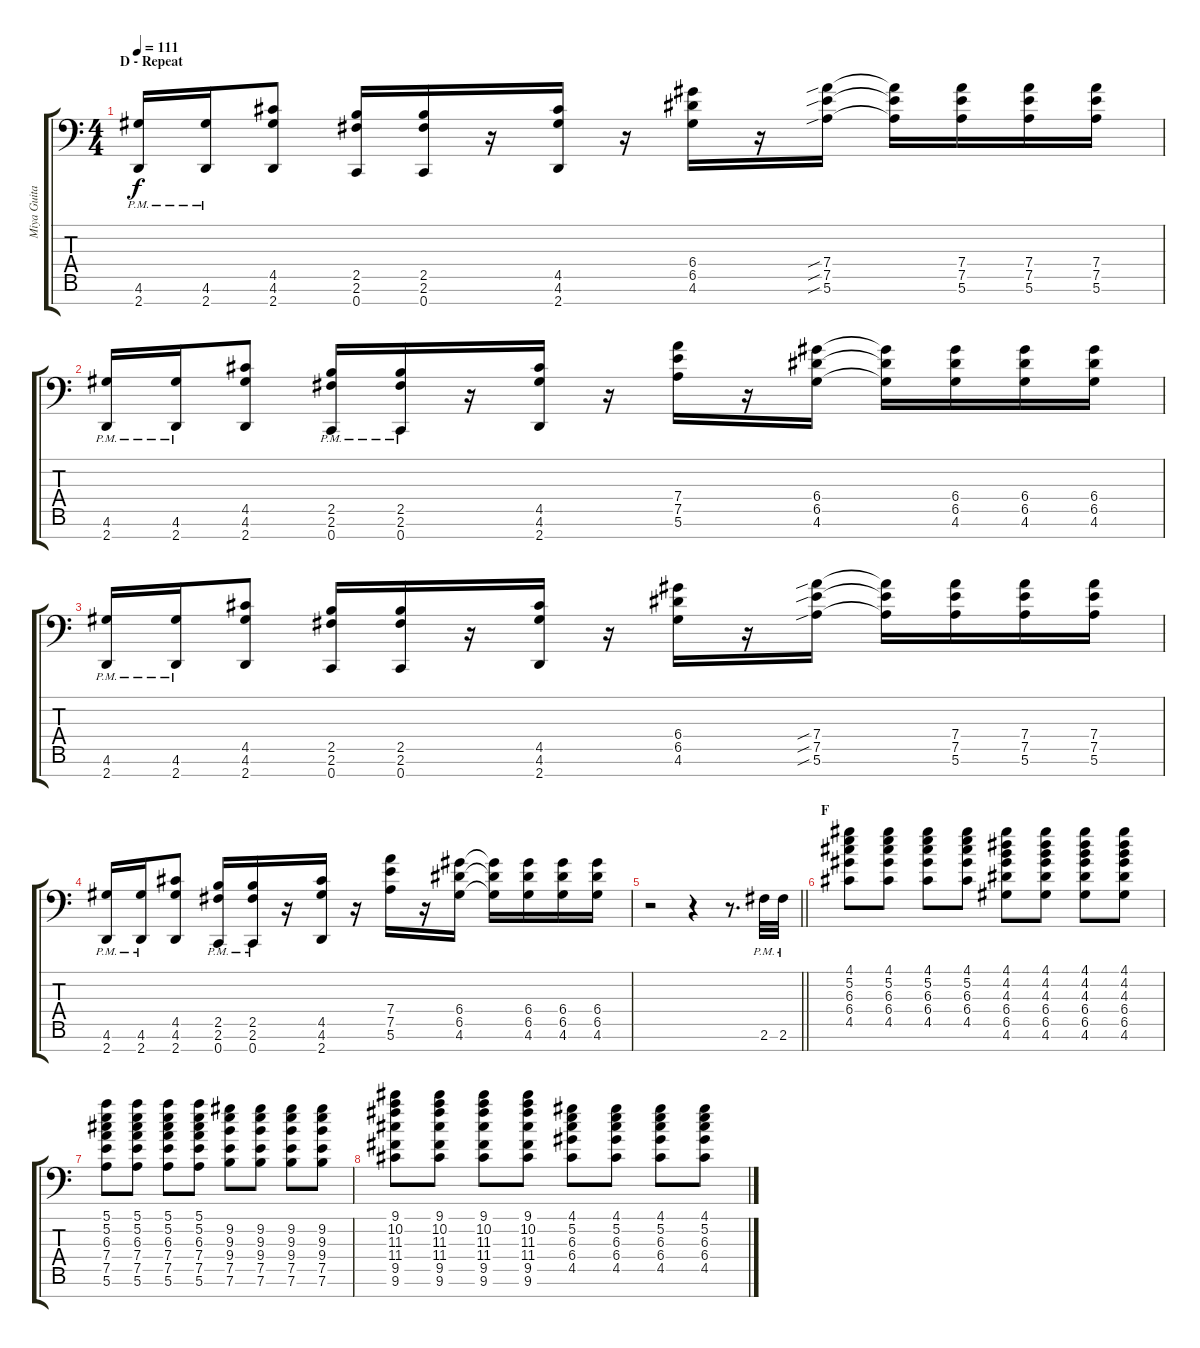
\track ("Miya Guitar II" "Miya Guita") {instrument distortionguitar}
\staff {score tabs}
\tuning (E4 B3 G3 D3 A2 E2 C-1) {hide}
\ts (4 4)
\section ("" "D - Repeat ")
\tempo 111
\clef f4
\ks c
(4.6{pm} 2.7{pm}).16{dy f} (4.6{pm} 2.7{pm}).16 (4.5 4.6 2.7).8 (2.5 2.6 0.7).16 (2.5 2.6 0.7).16 r.16 (4.5 4.6 2.7).16 r.16 (6.4 6.5 4.6).16 r.16 (7.4{sib} 7.5{sib} 5.6{sib}).16 (7.4{t} 7.5{t} 5.6{t}).16 (7.4 7.5 5.6).16 (7.4 7.5 5.6).16 (7.4 7.5 5.6).16 |
(4.6{pm} 2.7{pm}).16 (4.6{pm} 2.7{pm}).16 (4.5 4.6 2.7).8 (2.5{pm} 2.6{pm} 0.7{pm}).16 (2.5{pm} 2.6{pm} 0.7{pm}).16 r.16 (4.5 4.6 2.7).16 r.16 (7.4 7.5 5.6).16 r.16 (6.4 6.5 4.6).16 (6.4{t} 6.5{t} 4.6{t}).16 (6.4 6.5 4.6).16 (6.4 6.5 4.6).16 (6.4 6.5 4.6).16 |
(4.6{pm} 2.7{pm}).16 (4.6{pm} 2.7{pm}).16 (4.5 4.6 2.7).8 (2.5 2.6 0.7).16 (2.5 2.6 0.7).16 r.16 (4.5 4.6 2.7).16 r.16 (6.4 6.5 4.6).16 r.16 (7.4{sib} 7.5{sib} 5.6{sib}).16 (7.4{t} 7.5{t} 5.6{t}).16 (7.4 7.5 5.6).16 (7.4 7.5 5.6).16 (7.4 7.5 5.6).16 |
(4.6{pm} 2.7{pm}).16 (4.6{pm} 2.7{pm}).16 (4.5 4.6 2.7).8 (2.5{pm} 2.6{pm} 0.7{pm}).16 (2.5{pm} 2.6{pm} 0.7{pm}).16 r.16 (4.5 4.6 2.7).16 r.16 (7.4 7.5 5.6).16 r.16 (6.4 6.5 4.6).16 (6.4{t} 6.5{t} 4.6{t}).16 (6.4 6.5 4.6).16 (6.4 6.5 4.6).16 (6.4 6.5 4.6).16 |
\barLineRight lightlight
r.2 r.4 r.8{d} 2.6{pm}.32 2.6{pm}.32 |
\section ("" "F")
(4.1 5.2 6.3 6.4 4.5).8 (4.1 5.2 6.3 6.4 4.5).8 (4.1 5.2 6.3 6.4 4.5).8 (4.1 5.2 6.3 6.4 4.5).8 (4.1 4.2 4.3 6.4 6.5 4.6).8 (4.1 4.2 4.3 6.4 6.5 4.6).8 (4.1 4.2 4.3 6.4 6.5 4.6).8 (4.1 4.2 4.3 6.4 6.5 4.6).8 |
(5.1 5.2 6.3 7.4 7.5 5.6).8 (5.1 5.2 6.3 7.4 7.5 5.6).8 (5.1 5.2 6.3 7.4 7.5 5.6).8 (5.1 5.2 6.3 7.4 7.5 5.6).8 (9.2 9.3 9.4 7.5 7.6).8 (9.2 9.3 9.4 7.5 7.6).8 (9.2 9.3 9.4 7.5 7.6).8 (9.2 9.3 9.4 7.5 7.6).8 |
(9.1 10.2 11.3 11.4 9.5 9.6).8 (9.1 10.2 11.3 11.4 9.5 9.6).8 (9.1 10.2 11.3 11.4 9.5 9.6).8 (9.1 10.2 11.3 11.4 9.5 9.6).8 (4.1 5.2 6.3 6.4 4.5).8 (4.1 5.2 6.3 6.4 4.5).8 (4.1 5.2 6.3 6.4 4.5).8 (4.1 5.2 6.3 6.4 4.5).8
